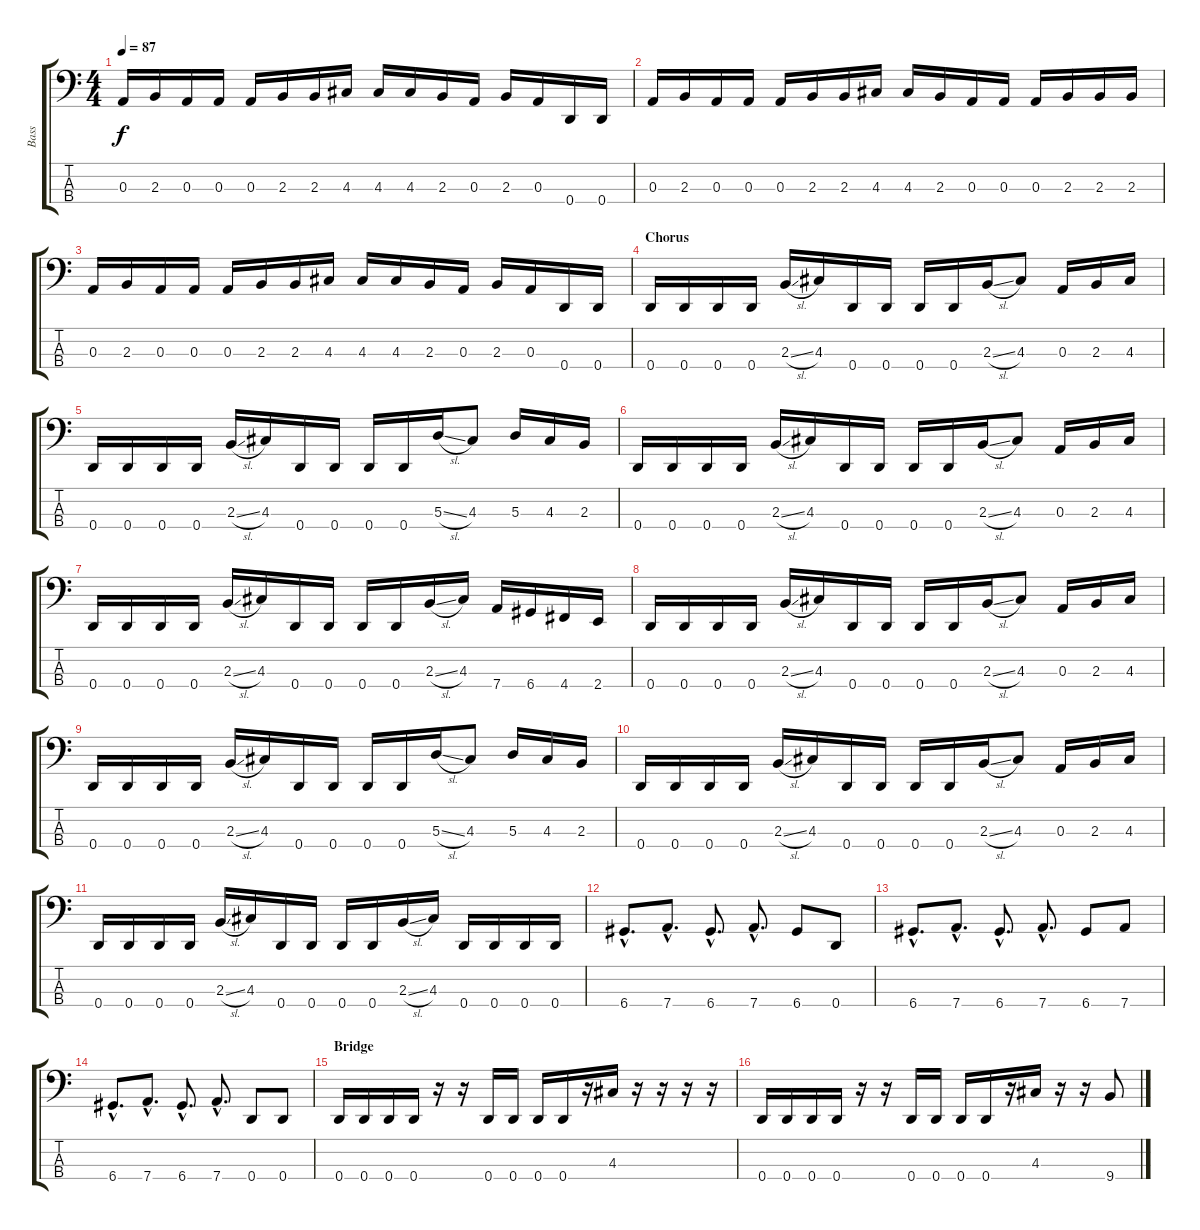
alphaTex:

\track ("Bass" "Bass") {instrument electricbasspick}
\staff {score tabs}
\tuning (G2 D2 A1 D1) {hide}
\ts (4 4)
\tempo 87
\clef f4
\ks c
0.3.16{dy f} 2.3.16 0.3.16 0.3.16 0.3.16 2.3.16 2.3.16 4.3.16 4.3.16 4.3.16 2.3.16 0.3.16 2.3.16 0.3.16 0.4.16 0.4.16 |
0.3.16 2.3.16 0.3.16 0.3.16 0.3.16 2.3.16 2.3.16 4.3.16 4.3.16 2.3.16 0.3.16 0.3.16 0.3.16 2.3.16 2.3.16 2.3.16 |
0.3.16 2.3.16 0.3.16 0.3.16 0.3.16 2.3.16 2.3.16 4.3.16 4.3.16 4.3.16 2.3.16 0.3.16 2.3.16 0.3.16 0.4.16 0.4.16 |
\section ("" "Chorus")
0.4.16 0.4.16 0.4.16 0.4.16 2.3{sl}.16 4.3.16 0.4.16 0.4.16 0.4.16 0.4.16 2.3{sl}.16 4.3.8 0.3.16 2.3.16 4.3.16 |
0.4.16 0.4.16 0.4.16 0.4.16 2.3{sl}.16 4.3.16 0.4.16 0.4.16 0.4.16 0.4.16 5.3{sl}.16 4.3.8 5.3.16 4.3.16 2.3.16 |
0.4.16 0.4.16 0.4.16 0.4.16 2.3{sl}.16 4.3.16 0.4.16 0.4.16 0.4.16 0.4.16 2.3{sl}.16 4.3.8 0.3.16 2.3.16 4.3.16 |
0.4.16 0.4.16 0.4.16 0.4.16 2.3{sl}.16 4.3.16 0.4.16 0.4.16 0.4.16 0.4.16 2.3{sl}.16 4.3.16 7.4.16 6.4.16 4.4.16 2.4.16 |
0.4.16 0.4.16 0.4.16 0.4.16 2.3{sl}.16 4.3.16 0.4.16 0.4.16 0.4.16 0.4.16 2.3{sl}.16 4.3.8 0.3.16 2.3.16 4.3.16 |
0.4.16 0.4.16 0.4.16 0.4.16 2.3{sl}.16 4.3.16 0.4.16 0.4.16 0.4.16 0.4.16 5.3{sl}.16 4.3.8 5.3.16 4.3.16 2.3.16 |
0.4.16 0.4.16 0.4.16 0.4.16 2.3{sl}.16 4.3.16 0.4.16 0.4.16 0.4.16 0.4.16 2.3{sl}.16 4.3.8 0.3.16 2.3.16 4.3.16 |
0.4.16 0.4.16 0.4.16 0.4.16 2.3{sl}.16 4.3.16 0.4.16 0.4.16 0.4.16 0.4.16 2.3{sl}.16 4.3.16 0.4.16 0.4.16 0.4.16 0.4.16 |
6.4{hac}.8{d} 7.4{hac}.8{d} 6.4{hac}.8{d} 7.4{hac}.8{d} 6.4.8 0.4.8 |
6.4{hac}.8{d} 7.4{hac}.8{d} 6.4{hac}.8{d} 7.4{hac}.8{d} 6.4.8 7.4.8 |
6.4{hac}.8{d} 7.4{hac}.8{d} 6.4{hac}.8{d} 7.4{hac}.8{d} 0.4.8 0.4.8 |
\section ("" "Bridge")
0.4.16 0.4.16 0.4.16 0.4.16 r.16 r.16 0.4.16 0.4.16 0.4.16 0.4.16 r.16 4.3.16 r.16 r.16 r.16 r.16 |
0.4.16 0.4.16 0.4.16 0.4.16 r.16 r.16 0.4.16 0.4.16 0.4.16 0.4.16 r.16 4.3.16 r.16 r.16 9.4{ss}.8
